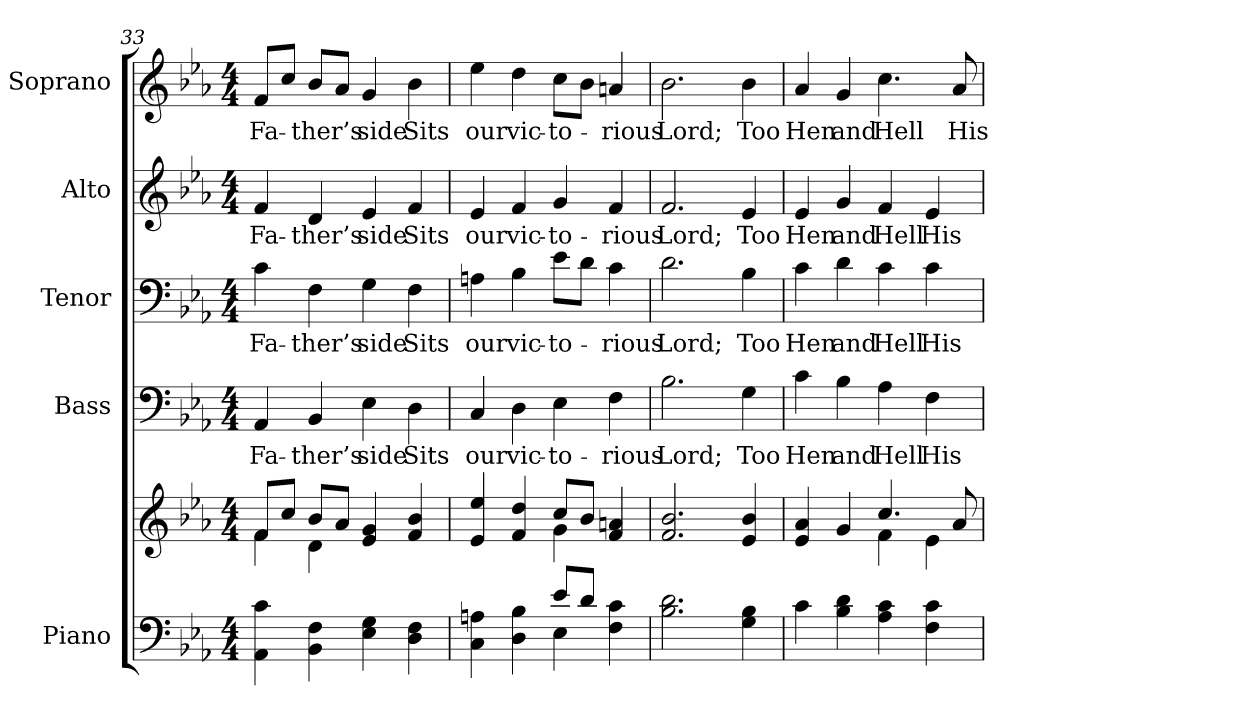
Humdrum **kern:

**kern	**kern	**kern	**text	**kern	**text	**kern	**text	**kern	**text
*part5	*part5	*part4	*part4	*part3	*part3	*part2	*part2	*part1	*part1
*staff6	*staff5	*staff4	*staff4	*staff3	*staff3	*staff2	*staff2	*staff1	*staff1
*I"Piano	*	*I"Bass	*	*I"Tenor	*	*I"Alto	*	*I"Soprano	*
*I'Pno.	*	*I'B.	*	*I'T.	*	*I'A.	*	*I'S.	*
*clefF4	*clefG2	*clefF4	*	*clefF4	*	*clefG2	*	*clefG2	*
*k[b-e-a-]	*k[b-e-a-]	*k[b-e-a-]	*	*k[b-e-a-]	*	*k[b-e-a-]	*	*k[b-e-a-]	*
*E-:	*E-:	*E-:	*	*E-:	*	*E-:	*	*E-:	*
*M4/4	*M4/4	*M4/4	*	*M4/4	*	*M4/4	*	*M4/4	*
=33	=33	=33	=33	=33	=33	=33	=33	=33	=33
*	*^	*	*	*	*	*	*	*	*
!	!	!	!	!LO:LY:b:color=#000000	!	!	!	!	!	!
!	!	!	!	!	!	!LO:LY:b:color=#000000	!	!	!	!
!	!	!	!	!	!	!	!	!LO:LY:b:color=#000000	!	!
!	!	!	!	!	!	!	!	!	!	!LO:LY:b:color=#000000
4AA-i\ 4ci	8fi/L	4fi\	4AA-i/	Fa-	4ci\	Fa-	4fi/	Fa-	8fi/L	Fa-
.	8cci/J	.	.	.	.	.	.	.	8cci/J	.
!	!	!	!	!LO:LY:b:color=#000000	!	!	!	!	!	!
!	!	!	!	!	!	!LO:LY:b:color=#000000	!	!	!	!
!	!	!	!	!	!	!	!	!LO:LY:b:color=#000000	!	!
!	!	!	!	!	!	!	!	!	!	!LO:LY:b:color=#000000
4BB-i\ 4Fi	8b-i/L	4di\	4BB-i/	-ther’s	4Fi\	-ther’s	4di/	-ther’s	8b-i/L	-ther’s
.	8a-i/J	.	.	.	.	.	.	.	8a-i/J	.
!	!	!	!	!LO:LY:b:color=#000000	!	!	!	!	!	!
!	!	!	!	!	!	!LO:LY:b:color=#000000	!	!	!	!
!	!	!	!	!	!	!	!	!LO:LY:b:color=#000000	!	!
!	!	!	!	!	!	!	!	!	!	!LO:LY:b:color=#000000
4E-i\ 4Gi	4e-i/ 4gi	2ryy	4E-i\	side	4Gi\	side	4e-i/	side	4gi/	side
!	!	!	!	!LO:LY:b:color=#000000	!	!	!	!	!	!
!	!	!	!	!	!	!LO:LY:b:color=#000000	!	!	!	!
!	!	!	!	!	!	!	!	!LO:LY:b:color=#000000	!	!
!	!	!	!	!	!	!	!	!	!	!LO:LY:b:color=#000000
4Di\ 4Fi	4fi/ 4b-i	.	4Di\	Sits	4Fi\	Sits	4fi/	Sits	4b-i\	Sits
!!LO:PB:g=z
=34	=34	=34	=34	=34	=34	=34	=34	=34	=34	=34
*^	*	*	*	*	*	*	*	*	*	*
!	!	!	!	!	!LO:LY:b:color=#000000	!	!	!	!	!	!
!	!	!	!	!	!	!	!LO:LY:b:color=#000000	!	!	!	!
!	!	!	!	!	!	!	!	!	!LO:LY:b:color=#000000	!	!
!	!	!	!	!	!	!	!	!	!	!	!LO:LY:b:color=#000000
4Ci\ 4Ani	2ryy	4e-i/ 4ee-i	2ryy	4Ci/	our	4Ani\	our	4e-i/	our	4ee-i\	our
!	!	!	!	!	!LO:LY:b:color=#000000	!	!	!	!	!	!
!	!	!	!	!	!	!	!LO:LY:b:color=#000000	!	!	!	!
!	!	!	!	!	!	!	!	!	!LO:LY:b:color=#000000	!	!
!	!	!	!	!	!	!	!	!	!	!	!LO:LY:b:color=#000000
4Di\ 4B-i	.	4fi/ 4ddi	.	4Di\	vic-	4B-i\	vic-	4fi/	vic-	4ddi\	vic-
!	!	!	!	!	!LO:LY:b:color=#000000	!	!	!	!	!	!
!	!	!	!	!	!	!	!LO:LY:b:color=#000000	!	!	!	!
!	!	!	!	!	!	!	!	!	!LO:LY:b:color=#000000	!	!
!	!	!	!	!	!	!	!	!	!	!	!LO:LY:b:color=#000000
8e-i/L	4E-i\	8cci/L	4gi\	4E-i\	-to-	8e-i\L	-to-	4gi/	-to-	8cci\L	-to-
8di/J	.	8b-i/J	.	.	.	8di\J	.	.	.	8b-i\J	.
!	!	!	!	!	!LO:LY:b:color=#000000	!	!	!	!	!	!
!	!	!	!	!	!	!	!LO:LY:b:color=#000000	!	!	!	!
!	!	!	!	!	!	!	!	!	!LO:LY:b:color=#000000	!	!
!	!	!	!	!	!	!	!	!	!	!	!LO:LY:b:color=#000000
4Fi\ 4ci	4ryy	4fi/ 4ani	4ryy	4Fi\	-rious	4ci\	-rious	4fi/	-rious	4ani/	-rious
*v	*v	*	*	*	*	*	*	*	*	*	*
*	*v	*v	*	*	*	*	*	*	*	*
=35	=35	=35	=35	=35	=35	=35	=35	=35	=35
*^	*^	*	*	*	*	*	*	*	*
!	!	!	!	!	!LO:LY:b:color=#000000	!	!	!	!	!	!
*v	*v	*	*	*	*	*	*	*	*	*	*
*	*v	*v	*	*	*	*	*	*	*	*
*^	*^	*	*	*	*	*	*	*	*
!	!	!	!	!	!	!	!LO:LY:b:color=#000000	!	!	!	!
*v	*v	*	*	*	*	*	*	*	*	*	*
*	*v	*v	*	*	*	*	*	*	*	*
*^	*^	*	*	*	*	*	*	*	*
!	!	!	!	!	!	!	!	!	!LO:LY:b:color=#000000	!	!
*v	*v	*	*	*	*	*	*	*	*	*	*
*	*v	*v	*	*	*	*	*	*	*	*
*^	*^	*	*	*	*	*	*	*	*
!	!	!	!	!	!	!	!	!	!	!	!LO:LY:b:color=#000000
*v	*v	*	*	*	*	*	*	*	*	*	*
*	*v	*v	*	*	*	*	*	*	*	*
2.B-i\ 2.di	2.fi/ 2.b-i	2.B-i\	Lord;	2.di\	Lord;	2.fi/	Lord;	2.b-i\	Lord;
!	!	!	!LO:LY:b:color=#000000	!	!	!	!	!	!
!	!	!	!	!	!LO:LY:b:color=#000000	!	!	!	!
!	!	!	!	!	!	!	!LO:LY:b:color=#000000	!	!
!	!	!	!	!	!	!	!	!	!LO:LY:b:color=#000000
4Gi\ 4B-i	4e-i/ 4b-i	4Gi\	Too	4B-i\	Too	4e-i/	Too	4b-i\	Too
!!LO:PB:g=z
=36	=36	=36	=36	=36	=36	=36	=36	=36	=36
*	*^	*	*	*	*	*	*	*	*
!	!	!	!	!LO:LY:b:color=#000000	!	!	!	!	!	!
!	!	!	!	!	!	!LO:LY:b:color=#000000	!	!	!	!
!	!	!	!	!	!	!	!	!LO:LY:b:color=#000000	!	!
!	!	!	!	!	!	!	!	!	!	!LO:LY:b:color=#000000
4ci\	4e-i/ 4a-i	2ryy	4ci\	Hen	4ci\	Hen	4e-i/	Hen	4a-i/	Hen
!	!	!	!	!LO:LY:b:color=#000000	!	!	!	!	!	!
!	!	!	!	!	!	!LO:LY:b:color=#000000	!	!	!	!
!	!	!	!	!	!	!	!	!LO:LY:b:color=#000000	!	!
!	!	!	!	!	!	!	!	!	!	!LO:LY:b:color=#000000
4B-i\ 4di	4gi/	.	4B-i\	and	4di\	and	4gi/	and	4gi/	and
!	!	!	!	!LO:LY:b:color=#000000	!	!	!	!	!	!
!	!	!	!	!	!	!LO:LY:b:color=#000000	!	!	!	!
!	!	!	!	!	!	!	!	!LO:LY:b:color=#000000	!	!
!	!	!	!	!	!	!	!	!	!	!LO:LY:b:color=#000000
4A-i\ 4ci	4.cci/	4fi\	4A-i\	Hell	4ci\	Hell	4fi/	Hell	4.cci\	Hell
!	!	!	!	!LO:LY:b:color=#000000	!	!	!	!	!	!
!	!	!	!	!	!	!LO:LY:b:color=#000000	!	!	!	!
!	!	!	!	!	!	!	!	!LO:LY:b:color=#000000	!	!
4Fi\ 4ci	.	4e-i\	4Fi\	His	4ci\	His	4e-i/	His	.	.
!	!	!	!	!	!	!	!	!	!	!LO:LY:b:color=#000000
.	8a-i/	.	.	.	.	.	.	.	8a-i/	His
*	*v	*v	*	*	*	*	*	*	*	*
=	=	=	=	=	=	=	=	=	=
*-	*-	*-	*-	*-	*-	*-	*-	*-	*-
